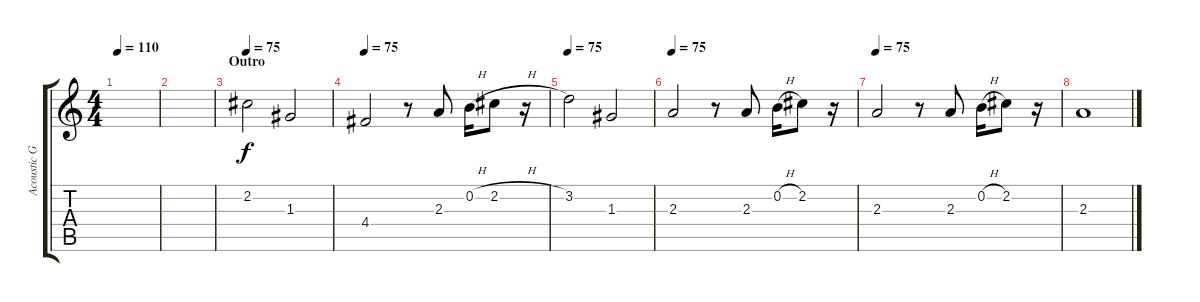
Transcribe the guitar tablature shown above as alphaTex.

\track ("Acoustic Guitar" "Acoustic G") {instrument acousticguitarsteel}
\staff {score tabs}
\tuning (E4 B3 G3 D3 A2 E2) {hide}
\ts (4 4)
\tempo 110
\clef g2
\ks c
|
|
\section ("" "Outro")
\tempo 75
2.2.2{volume 10} 1.3.2 |
\tempo 75
4.4.2{volume 10} r.8 2.3.8 0.2{h}.16 2.2{h}.8 r.16 |
\tempo 75
3.2.2 1.3.2 |
\tempo 75
2.3.2 r.8 2.3.8{volume 10} 0.2{h}.16 2.2.8 r.16 |
\tempo 75
2.3.2 r.8 2.3.8{volume 10} 0.2{h}.16 2.2.8 r.16 |
2.3.1
